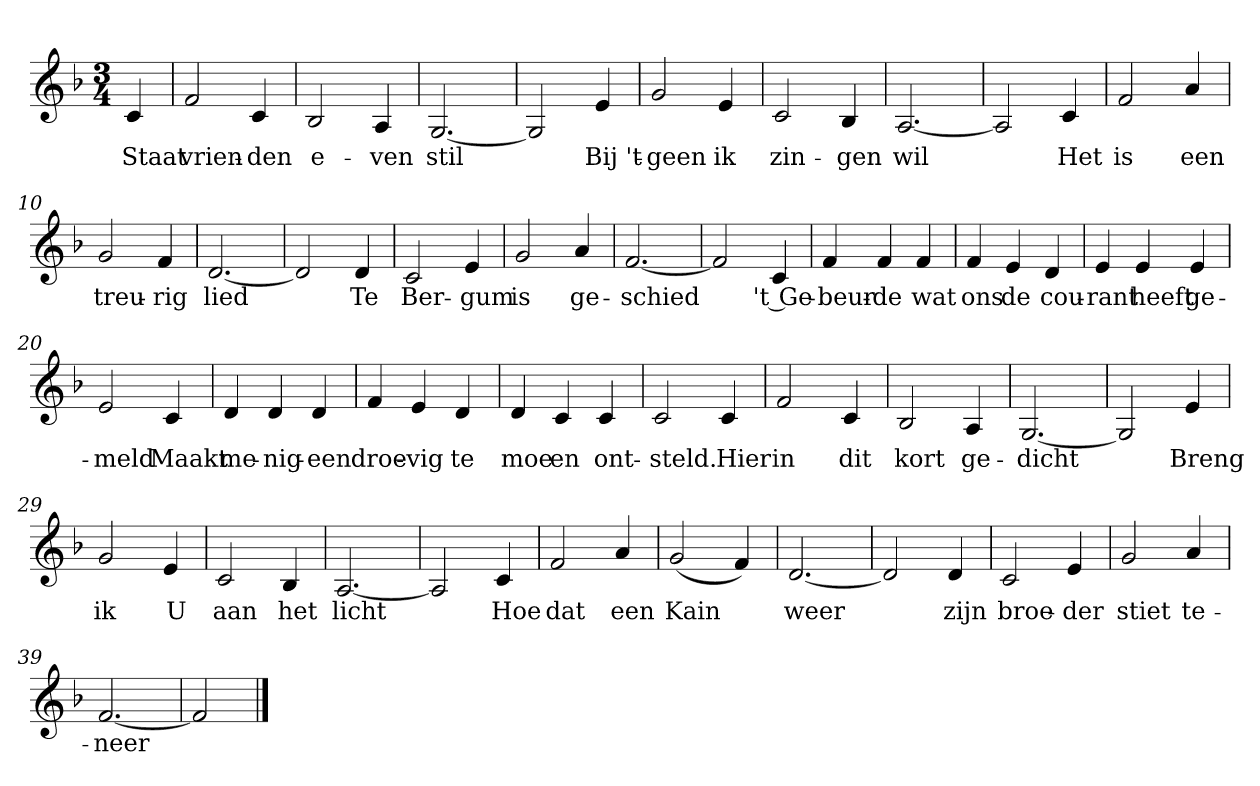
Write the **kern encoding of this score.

**kern	**text
*part1	*part1
*staff1	*staff1
*clefG2	*
*k[b-]	*
*F:	*
*M3/4	*
*MM120	*
=	=
4c	Staat
=1	=1
2f	vrien-
4c	-den
=2	=2
2B-	e-
4A	-ven
=3	=3
[2.G	stil
=4	=4
2G]	.
4e	Bij 't-
=5	=5
2g	-geen
4e	ik
=6	=6
2c	zin-
4B-	-gen
=7	=7
[2.A	wil
=8	=8
2A]	.
4c	Het
=9	=9
2f	is
4a	een
=10	=10
2g	treu-
4f	-rig
=11	=11
[2.d	lied
=12	=12
2d]	.
4d	Te
=13	=13
2c	Ber-
4e	-gum
=14	=14
2g	is
4a	ge-
=15	=15
[2.f	-schied
=16	=16
2f]	.
4c	't Ge-
=17	=17
4f	-beur-
4f	-de
4f	wat
=18	=18
4f	ons
4e	de
4d	cou-
=19	=19
4e	-rant
4e	heeft
4e	ge-
=20	=20
2e	-meld
4c	Maakt
=21	=21
4d	me-
4d	-nig-
4d	-een
=22	=22
4f	droe-
4e	-vig
4d	te
=23	=23
4d	moe
4c	en
4c	ont-
=24	=24
2c	-steld.
4c	Hier
=25	=25
2f	in
4c	dit
=26	=26
2B-	kort
4A	ge-
=27	=27
[2.G	-dicht
=28	=28
2G]	.
4e	Breng
=29	=29
2g	ik
4e	U
=30	=30
2c	aan
4B-	het
=31	=31
[2.A	licht
=32	=32
2A]	.
4c	Hoe
=33	=33
2f	dat
4a	een
=34	=34
(2g	Kain
4f)	.
=35	=35
[2.d	weer
=36	=36
2d]	.
4d	zijn
=37	=37
2c	broe-
4e	-der
=38	=38
2g	stiet
4a	te-
=39	=39
[2.f	-neer
=40	=40
2f]	.
==	==
*-	*-
